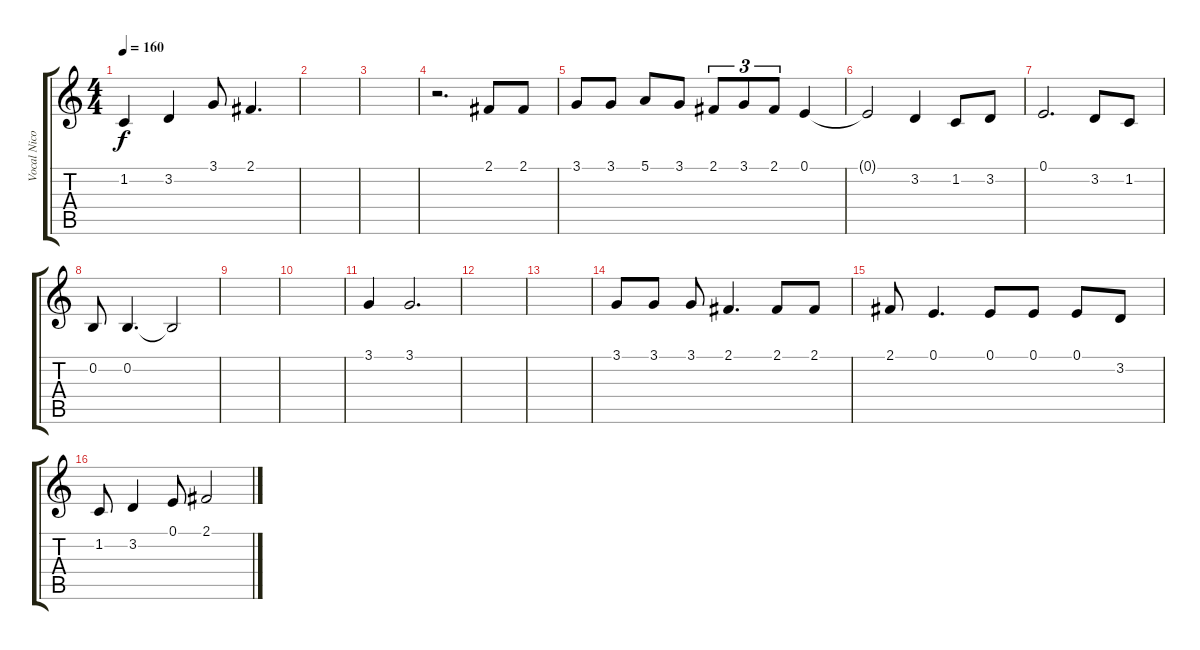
\track ("Vocal Nicolas" "Vocal Nico") {instrument tuba}
\staff {score tabs}
\tuning (E4 B3 G3 D3 A2 E2) {hide}
\ts (4 4)
\tempo 160
\clef g2
\ks c
1.2.4{dy f} 3.2.4 3.1.8 2.1.4{d} |
|
|
r.2{d} 2.1.8 2.1.8 |
3.1.8 3.1.8 5.1.8 3.1.8 2.1.8{tu (3 2)} 3.1.8{tu (3 2)} 2.1.8{tu (3 2)} 0.1.4 |
0.1{t}.2 3.2.4 1.2.8 3.2.8 |
0.1.2{d} 3.2.8 1.2.8 |
0.2.8 0.2.4{d} 0.2{t}.2 |
|
|
3.1.4 3.1.2{d} |
|
|
3.1.8 3.1.8 3.1.8 2.1.4{d} 2.1.8 2.1.8 |
2.1.8 0.1.4{d} 0.1.8 0.1.8 0.1.8 3.2.8 |
1.2.8 3.2.4 0.1.8 2.1.2
